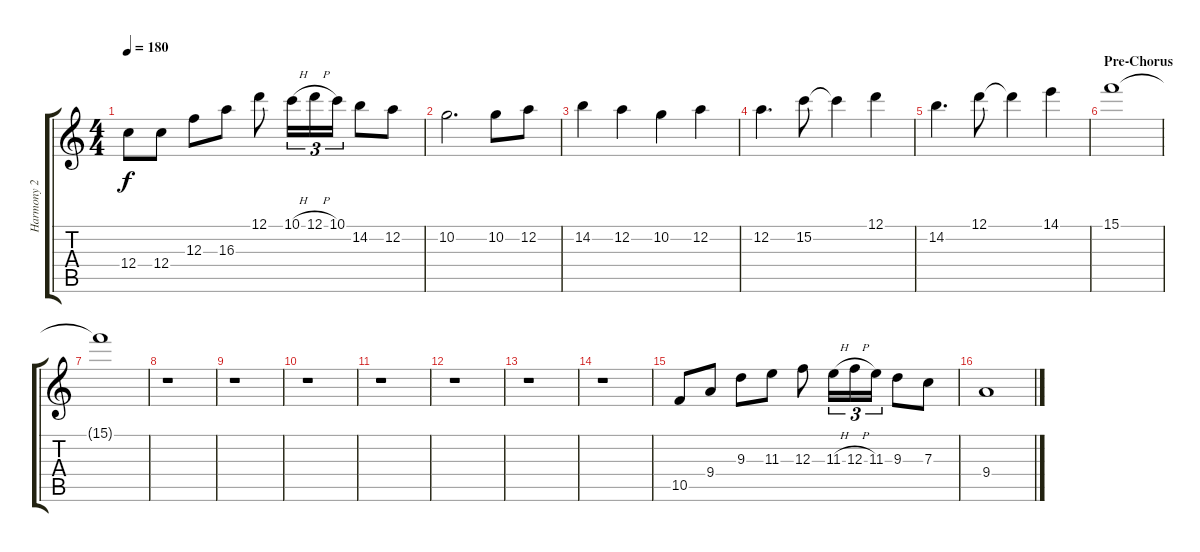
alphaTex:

\track ("Harmony 2" "Harmony 2") {instrument overdrivenguitar}
\staff {score tabs}
\tuning (D4 A3 F3 C3 G2 C2) {hide}
\ts (4 4)
\tempo 180
\clef g2
\ks aminor
12.4{t}.8{dy f} 12.4.8 12.3.8 16.3.8 12.1.8 10.1{h}.16{tu (3 2)} 12.1{h}.16{tu (3 2)} 10.1.16{tu (3 2)} 14.2.8 12.2.8 |
10.2.2{d} 10.2.8 12.2.8 |
14.2.4 12.2.4 10.2.4 12.2.4 |
12.2.4{d} 15.2.8 15.2{t}.4 12.1.4 |
14.2.4{d} 12.1.8 12.1{t}.4 14.1.4 |
\section ("" "Pre-Chorus")
15.1.1 |
15.1{t}.1 |
r.1 |
r.1 |
r.1 |
r.1 |
r.1 |
r.1 |
r.1 |
10.5.8 9.4.8 9.3.8 11.3.8 12.3.8 11.3{h}.16{tu (3 2)} 12.3{h}.16{tu (3 2)} 11.3.16{tu (3 2)} 9.3.8 7.3.8 |
9.4.1
